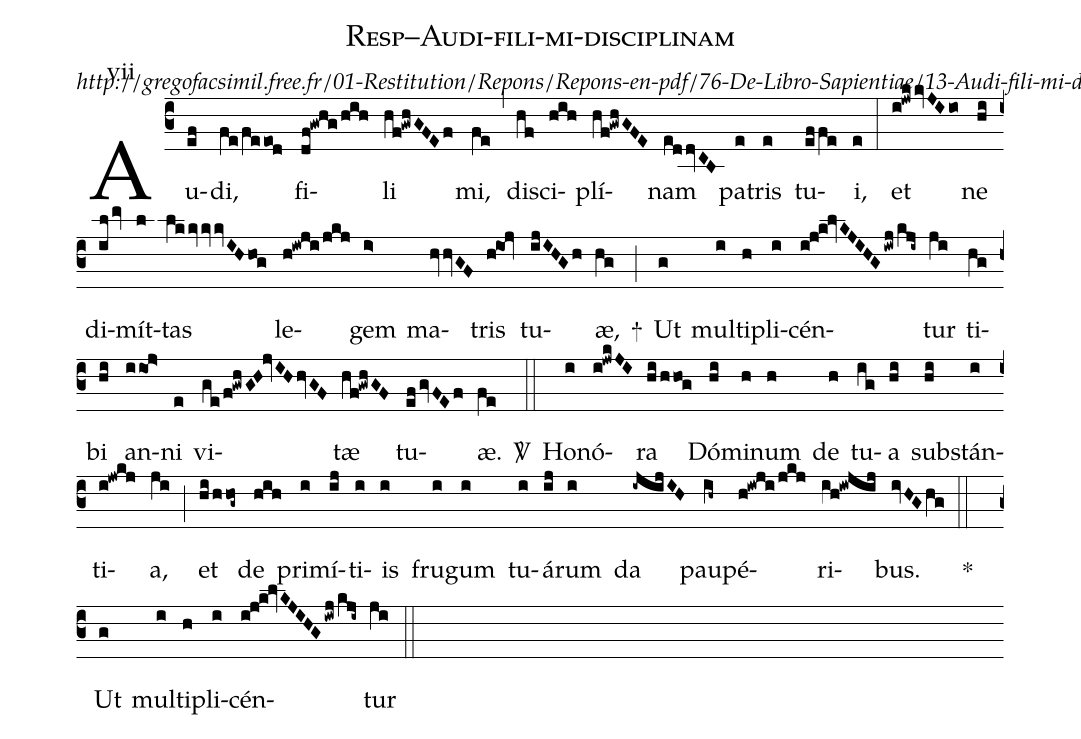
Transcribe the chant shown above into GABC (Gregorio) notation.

name: Resp--Audi-fili-mi-disciplinam;
commentary: http://gregofacsimil.free.fr/01-Restitution/Repons/Repons-en-pdf/76-De-Libro-Sapientiae/13-Audi-fili-mi-disciplinam.pdf;
annotation: vii;
%%
(c3) Au(ef)di,(fe/feeod) fi(df!gwhg/hih)li(hf!gwhGFEf) mi,(fe) (,) di(hf)sci(hih)plí(hf!gwhGFE)nam(eddvCB) pa(e)tris(e) tu(effe)i,(e) (:) et(i!jwkkvJIio) ne(hi) di(il/mv)mít(l)tas(lkkvkvkvIHhog) le(h!iwji/jkj)gem(i>) ma(hvhvGF)tris(h!ioj) tu(ijIHGh)æ,(hg) +(;) Ut(g) mul(i)ti(h)pli(i)cén(i!j!k!lvKJIHGiwj/kji~)tur(ji) ti(hg)bi(hi) an(iiOj>)ni(e) vi(ge/f!gwhGH!jvIHhvGF)tæ(hf!gwhGF) tu(efgvFEf)æ.(fe)
<sp>V/</sp>(::)
Ho(i)nó(i!jwkJI)ra(hi/hhog) Dó(hi)mi(h)num(h) de(h) tu(ig)a(hi) sub(hi)stán(i)ti(i!jwkj)a,(ji) (;) et(hi/hhog~) de(hih) pri(i)mí(ij)ti(i)is(i) fru(i)gum(i) tu(i)á(ij)rum(i) da(-ijijIH) pau(ih~)pé(h!iwji/jkj)ri(ih!iwjij)bus.(ivHGhg) (::) *() Ut(g) mul(i)ti(h)pli(i)cén(i!j!k!lvKJIHGiwj/kji~)tur(ji) (::)
